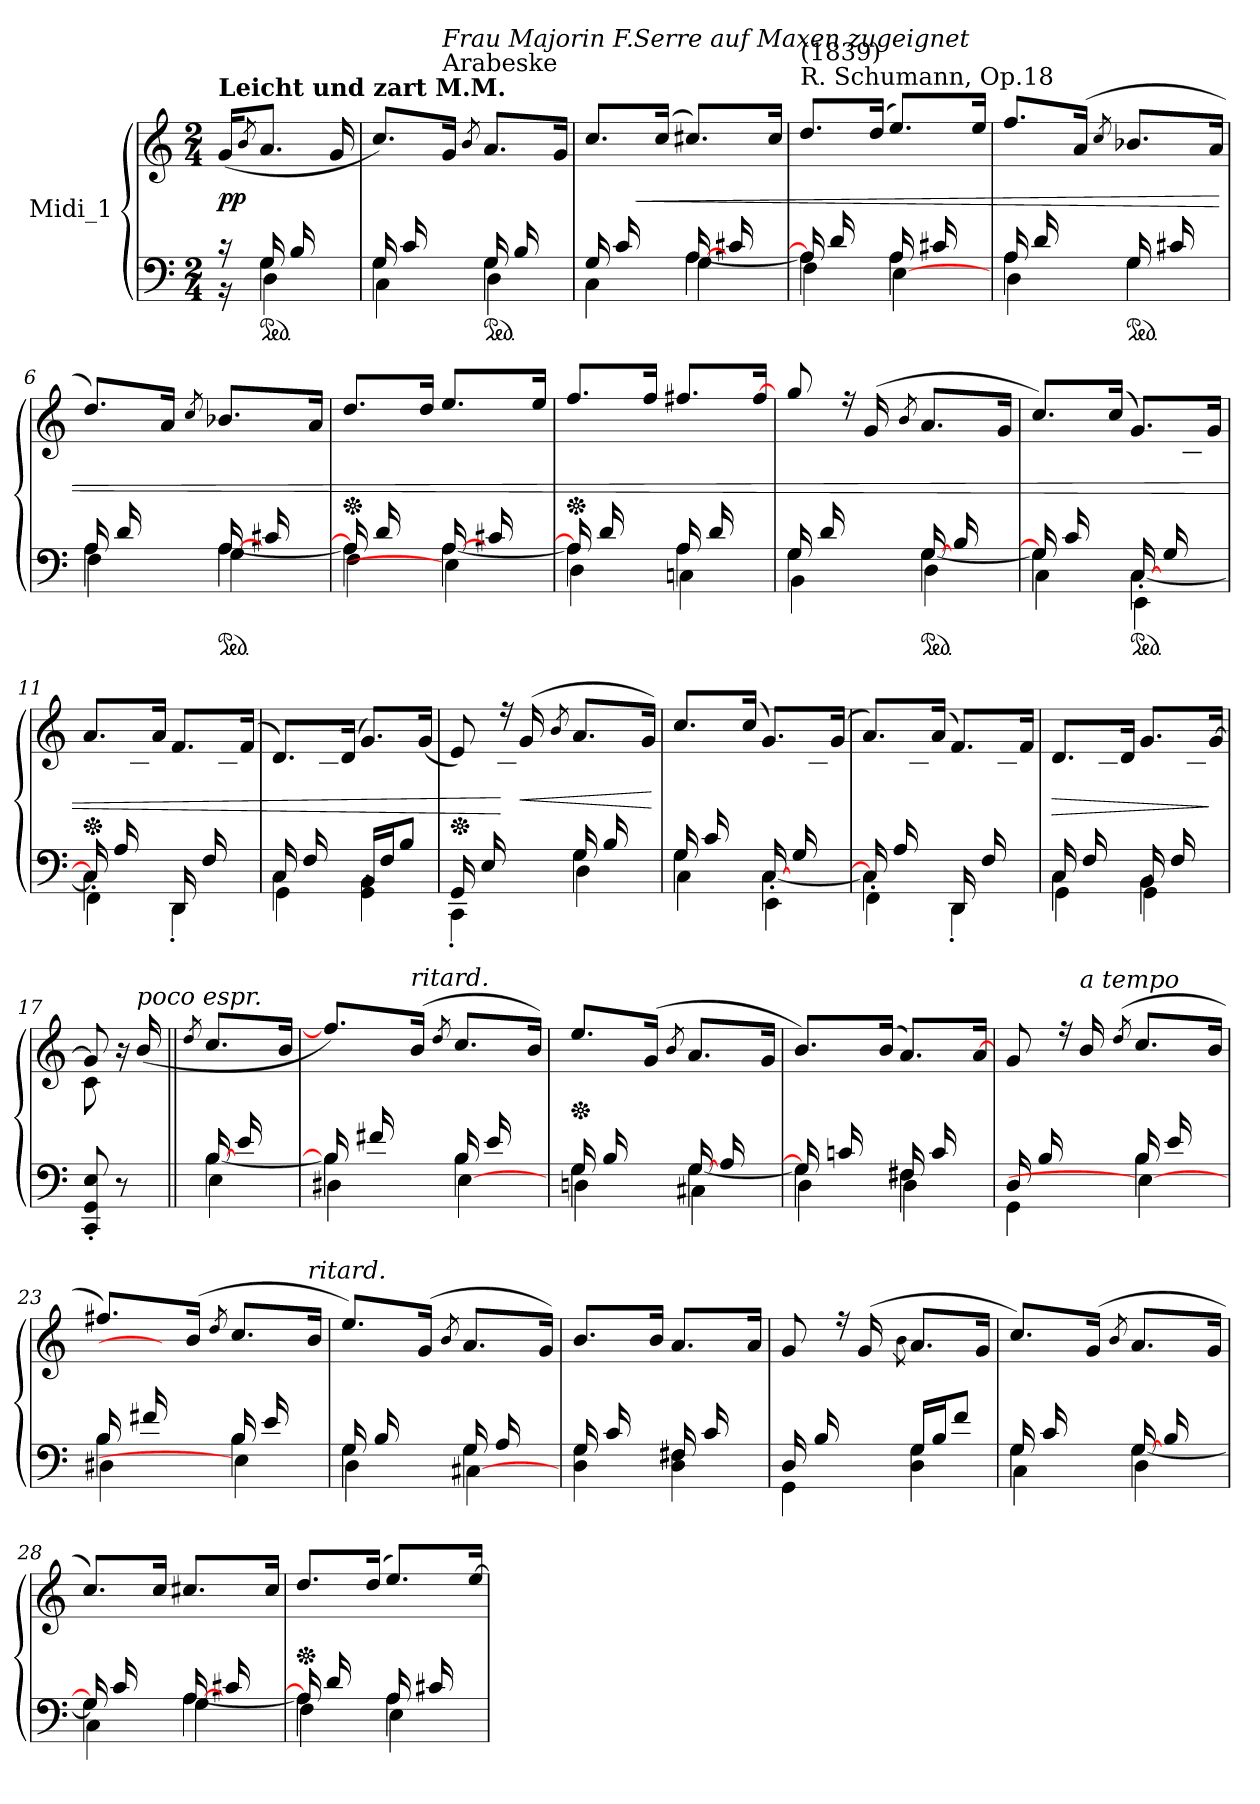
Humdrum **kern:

**kern	**kern	**dynam
*part1	*part1	*part1
*staff2	*staff1	*staff1/2
*I"Midi_1	*	*
*clefF4	*clefG2	*
*k[]	*k[]	*
*M2/4	*M2/4	*
=1	=1	=1
*^	*^	*
*	*^	*	*	*
!	!	!	!LO:TX:a:B:t=Leicht und zart M.M.	!	!
!	!	!	!	!	!LO:DY:b
16ryy	16r	16r	(>16g/KL	16ryy	pp
.	.	.	8qb/	.	.
*ped	*	*	*	*	*
16G/LL	4G\	4D\	8.a/J	8ryy	.
16B/J	.	.	.	.	.
8ryy	.	.	.	8f\J	.
.	.	.	16g/	.	.
=2	=2	=2	=2	=2	=2
*	*	*	*MM126	*	*
16G/LL	4G\	4C\	8.cc/L)	8ryy	.
16c/J	.	.	.	.	.
8ryy	.	.	.	8e\J	.
!	!	!	!LO:TX:a:t=Arabeske	!	!
!	!	!	!LO:TX:a:i:t=Frau Majorin F.Serre auf Maxen zugeignet	!	!
.	.	.	16g/Jk	.	.
.	.	.	8qb/	.	.
*ped	*	*	*	*	*
16G/LL	(<4G\	4D\	8.a/L	8ryy	.
16B/J	.	.	.	.	.
8ryy	.	.	.	8f\J	.
.	.	.	16g/Jk	.	.
=3	=3	=3	=3	=3	=3
16G/LL	4C\	4ryy	8.cc/L)	8ryy	.
16c/J	.	.	.	.	.
!	!	!	!	!	!LO:HP:b
8ryy	.	.	.	8e\J	<
.	.	.	(>16cc/Jk	.	.
[16A/LL	[4A\	(<4G\	8.cc#X/L)	8ryy	.
16c#X/J	.	.	.	.	.
8ryy	.	.	.	8e\J	.
.	.	.	16cc#/Jk	.	.
=4	=4	=4	=4	=4	=4
!	!	!	!LO:TX:a:t=R. Schumann, Op.18	!	!
!	!	!	!LO:TX:a:t=(1839)	!	!
16A/LL]	4A\]	4F\	8.dd/L)	8ryy	.
16d/J	.	.	.	.	.
8ryy	.	.	.	8f\J	.
.	.	.	(>16dd/Jk	.	.
16A/LL	4A\	[4E\	8.ee/L)	8ryy	.
16c#X/J	.	.	.	.	.
8ryy	.	.	.	8g\J	.
.	.	.	16ee/Jk	.	.
!!LO:LB:g=z	!!
=5	=5	=5	=5	=5	=5
16A/LL	4A\	4D\	8.ff/L	8ryy	.
16d/J	.	.	.	.	.
8ryy	.	.	.	8f\J	.
.	.	.	(>16a/Jk	.	.
.	.	.	8qcc/	.	.
*ped	*	*	*	*	*
16G/LL	4G\	4ryy	8.b-X/L	8ryy	.
16c#X/J	.	.	.	.	.
8ryy	.	.	.	8e\J	.
.	.	.	16a/Jk	.	.
=6	=6	=6	=6	=6	=6
16A/LL	4A\	4F\	8.dd/L)	8ryy	.
16d/J	.	.	.	.	.
8ryy	.	.	.	8f\J	.
.	.	.	16a/Jk	.	.
.	.	.	8qcc/	.	.
*ped	*	*	*	*	*
[16A/LL	[4A\	4G\	8.b-X/L	8ryy	.
16c#X/J	.	.	.	.	.
8ryy	.	.	.	8e\J	.
.	.	.	16a/Jk	.	.
=7	=7	=7	=7	=7	=7
*	*	*	*Xped	*	*
16A/LL]	4A\]	4F\	8.dd/L	8ryy	.
16d/J	.	.	.	.	.
8ryy	.	.	.	8f\J	.
.	.	.	16dd/Jk	.	.
[16A/LL	[4A\	4E\]	8.ee/L	8ryy	.
16c#X/J	.	.	.	.	.
8ryy	.	.	.	8e\J	.
.	.	.	16ee/Jk	.	.
=8	=8	=8	=8	=8	=8
*	*	*	*Xped	*	*
16A/LL]	4A\]	4D\	8.ff/L	8ryy	.
16d/J	.	.	.	.	.
8ryy	.	.	.	8f\J	.
.	.	.	16ff/Jk	.	.
16A/LL	4A\	4Cni\	8.ff#X/L	8ryy	.
16d/J	.	.	.	.	.
8ryy	.	.	.	8f#X\J	.
.	.	.	[16ff#/Jk	.	.
!!LO:LB:g=z	!!
=9	=9	=9	=9	=9	=9
*	*	*^	*	*	*
16G/LL	4G\	4BB\	2ryy	8gg/	8ryy	.
16d/J	.	.	.	.	.	.
8ryy	.	.	.	16r	8fni\J	.
.	.	.	.	(>16g/	.	.
.	.	.	.	8qb/	.	.
*ped	*	*	*	*	*	*
[16G/LL	[4G\	4D\	.	8.a/L	8ryy	.
16B/J	.	.	.	.	.	.
8ryy	.	.	.	.	8f\J	.
.	.	.	.	16g/Jk	.	.
=10	=10	=10	=10	=10	=10	=10
16G/LL]	4G\]	4C\	2ryy	8.cc/L)	8ryy	.
16c/J	.	.	.	.	.	.
8ryy	.	.	.	.	8e\J	.
.	.	.	.	(>16cc/Jk	.	.
*ped	*	*	*	*	*	*
[16C/LL	[4C\	4EE'\	.	8.g/L)	8ryy	.
16G/J	.	.	.	.	.	.
8ryy	.	.	.	.	8c\J	.
.	.	.	.	16g/Jk	.	.
=11	=11	=11	=11	=11	=11	=11
*	*	*	*	*Xped	*	*
16C/LL]	4C\]	4FF'\	2ryy	8.a/L	8ryy	.
16A/J	.	.	.	.	.	.
8ryy	.	.	.	.	8c\J	.
.	.	.	.	16a/Jk	.	.
16DD/LL	4DD'\	4ryy	.	8.f/L	8ryy	.
16F/J	.	.	.	.	.	.
8ryy	.	.	.	.	8c\J	.
.	.	.	.	(>16f/Jk	.	.
=12	=12	=12	=12	=12	=12	=12
16C/LL	4C\	4GG'\	4ryy	8.d/L)	8ryy	.
16F/J	.	.	.	.	.	.
4.ryy	.	.	.	.	8c\J	.
.	.	.	.	(>16d/Jk	.	.
.	16BB/LL	4GG'\	4BB\	8.g/L)	4ryy	.
.	16F/J	.	.	.	.	.
.	8B/J	.	.	.	.	.
.	.	.	.	(>16g/Jk	.	.
!!LO:LB:g=z	!!
=13	=13	=13	=13	=13	=13	=13
*	*	*	*	*Xped	*	*
16GG/LL	4CC'\	4ryy	2ryy	8e/)	8ryy	.
16E/J	.	.	.	.	.	.
8ryy	.	.	.	16r	8c\J	[
!	!	!	!	!	!	!LO:HP:b
.	.	.	.	(>16g/	.	<
.	.	.	.	8qb/	.	.
16G/LL	4G\	4D\	.	8.a/L	8ryy	.
16B/J	.	.	.	.	.	.
8ryy	.	.	.	.	8f\J	.
.	.	.	.	16g/Jk)	.	.
*v	*v	*v	*v	*	*	*
*	*v	*v	*
.	.	[
!!LO:LB:g=z
=14	=14	=14
*^	*^	*
*	*^	*	*	*
16G/LL	4G\	4C\	8.cc/L	8ryy	.
16c/J	.	.	.	.	.
8ryy	.	.	.	8e\J	.
.	.	.	(>16cc/Jk	.	.
[16C/LL	[4C\	4EE'\	8.g/L)	8ryy	.
16G/J	.	.	.	.	.
8ryy	.	.	.	8c\J	.
.	.	.	(>16g/Jk	.	.
=15	=15	=15	=15	=15	=15
16C/LL]	4C\]	4FF'\	8.a/L)	8ryy	.
16A/J	.	.	.	.	.
8ryy	.	.	.	8c\J	.
.	.	.	(>16a/Jk	.	.
16DD/LL	4DD'\	4ryy	8.f/L)	8ryy	.
16F/J	.	.	.	.	.
8ryy	.	.	.	8c\J	.
.	.	.	16f/Jk	.	.
=16	=16	=16	=16	=16	=16
!	!	!	!	!	!LO:HP:b
16C/LL	4C\	4GG'\	8.d/L	8ryy	>
16F/J	.	.	.	.	.
8ryy	.	.	.	8c\J	.
.	.	.	16d/Jk	.	.
16BB/LL	4BB\	4GG'\	8.g/L	8ryy	.
16F/J	.	.	.	.	.
8ryy	.	.	.	8B\J	.
.	.	.	[16g/Jk	.	]
*	*v	*v	*	*	*
=17	=17	=17	=17	=17
8CC/' 8GG/' 8E/'	4ryy	8g/]	8c\	.
8r	.	16r	8ryy	.
!	!	!LO:TX:a:i:t=poco espr.	!	!
.	.	(>16b/	.	.
*v	*v	*	*	*
=18||	=18||	=18||	=18||
.	8qdd/	.	.
*^	*	*	*
*	*^	*	*	*
[16B/LL	[4B\	4E\	8.cc/L	8ryy	.
16e/J	.	.	.	.	.
8ryy	.	.	.	8g\J	.
.	.	.	16b/Jk	.	.
!!LO:PB:g=z	!!
=19	=19	=19	=19	=19	=19
16B/LL]	4B\]	4D#X\	8.ff#/L])	8ryy	.
16f#X/J	.	.	.	.	.
8ryy	.	.	.	8a\J	.
!	!	!	!LO:TX:a:i:t=ritard.	!	!
.	.	.	(>16b/Jk	.	.
.	.	.	8qdd/	.	.
16B/LL	4B\	[4E\	8.cc/L	8ryy	.
16e/J	.	.	.	.	.
8ryy	.	.	.	8g\J	.
.	.	.	16b/Jk)	.	.
!!LO:PB:g=z	!!
=20	=20	=20	=20	=20	=20
*	*	*	*Xped	*	*
16G/LL	4G\	4Dni\	8.ee/L	8ryy	.
16B/J	.	.	.	.	.
8ryy	.	.	.	8e\J	.
.	.	.	(>16g/Jk	.	.
.	.	.	8qb/	.	.
[16G/LL	[4G\	4C#X\	8.a/L	8ryy	.
16A/J	.	.	.	.	.
8ryy	.	.	.	8e\J	.
.	.	.	16g/Jk	.	.
=21	=21	=21	=21	=21	=21
16G/LL]	4G\]	4D\	8.b/L)	8ryy	.
16cni/J	.	.	.	.	.
8ryy	.	.	.	8d\J	.
.	.	.	(>16b/Jk	.	.
16F#X/LL	4F#X\	4D\	8.a/L)	8ryy	.
16c/J	.	.	.	.	.
8ryy	.	.	.	8d\J	.
.	.	.	[16a/Jk	.	.
=22	=22	=22	=22	=22	=22
16D/LL	4GG\	4ryy	8g/	8ryy	.
16B/J	.	.	.	.	.
8ryy	.	.	16r	8d\J	.
!	!	!	!LO:TX:a:i:t=a tempo	!	!
.	.	.	16b/	.	.
.	.	.	(>8qdd/	.	.
16B/LL	4B\	4E\_	8.cc/L	8ryy	.
16e/J	.	.	.	.	.
8ryy	.	.	.	8g\J	.
.	.	.	16b/Jk	.	.
=23	=23	=23	=23	=23	=23
16B/LL	4B\	4D#X\	8.ff#X/L)	8ryy	.
16f#X/J	.	.	.	.	.
8ryy	.	.	.	8a\J]	.
.	.	.	(>16b/Jk	.	.
.	.	.	8qdd/	.	.
16B/LL	4B\	4E\]	8.cc/L	8ryy	.
16e/J	.	.	.	.	.
8ryy	.	.	.	8g\J	.
!	!	!	!LO:TX:a:i:t=ritard.	!	!
.	.	.	16b/Jk	.	.
!!LO:LB:g=z	!!
=24	=24	=24	=24	=24	=24
16G/LL	4G\	4D\	8.ee/L)	8ryy	.
16B/J	.	.	.	.	.
8ryy	.	.	.	8e\J	.
.	.	.	(>16g/Jk	.	.
.	.	.	8qb/	.	.
16G/LL	4G\	[4C#X\	8.a/L	8ryy	.
16A/J	.	.	.	.	.
8ryy	.	.	.	8e\J	.
.	.	.	16g/Jk)	.	.
!!LO:LB:g=z	!!
=25	=25	=25	=25	=25	=25
16G/LL	4D\ 4G\	2ryy	8.b/L	8ryy	.
16c/J	.	.	.	.	.
8ryy	.	.	.	8d\J	.
.	.	.	16b/Jk	.	.
16F#X/LL	4D\ 4F#X\	.	8.a/L	8ryy	.
16c/J	.	.	.	.	.
8ryy	.	.	.	8d\J	.
.	.	.	16a/Jk	.	.
=26	=26	=26	=26	=26	=26
16D/LL	4GG\	4ryy	8g/	8ryy	.
16B/J	.	.	.	.	.
4.ryy	.	.	16r	8d\J	.
.	.	.	(>16g/	.	.
.	.	.	.	8qb\	.
.	16G/LL	4D\ 4G\	4ryy	8.a/L	.
.	16B/J	.	.	.	.
.	8f/J	.	.	.	.
.	.	.	.	16g/Jk	.
=27	=27	=27	=27	=27	=27
16G/LL	4G\	4C\	8.cc/L)	8ryy	.
16c/J	.	.	.	.	.
8ryy	.	.	.	8e\J	.
.	.	.	(>16g/Jk	.	.
.	.	.	8qb/	.	.
[16G/LL	[4G\	4D\	8.a/L	8ryy	.
16B/J	.	.	.	.	.
8ryy	.	.	.	8f\J	.
.	.	.	16g/Jk	.	.
=28	=28	=28	=28	=28	=28
16G/LL]	4G\]	4C\	8.cc/L)	8ryy	.
16c/J	.	.	.	.	.
8ryy	.	.	.	8e\J	.
.	.	.	16cc/Jk	.	.
[16A/LL	[4A\	4G\	8.cc#X/L	8ryy	.
16c#X/J	.	.	.	.	.
8ryy	.	.	.	8e\J	.
.	.	.	16cc#/Jk	.	.
!!LO:PB:g=z	!!
=29	=29	=29	=29	=29	=29
*	*	*	*Xped	*	*
16A/LL]	4A\]	4F\	8.dd/L	8ryy	.
16d/J	.	.	.	.	.
8ryy	.	.	.	8f\J	.
.	.	.	(>16dd/Jk	.	.
16A/LL	4A\	4E\	8.ee/L)	8ryy	.
16c#X/J	.	.	.	.	.
8ryy	.	.	.	8g\J	.
.	.	.	[16ee/Jk	.	.
*v	*v	*v	*	*	*
*	*v	*v	*
=	=	=
*-	*-	*-
